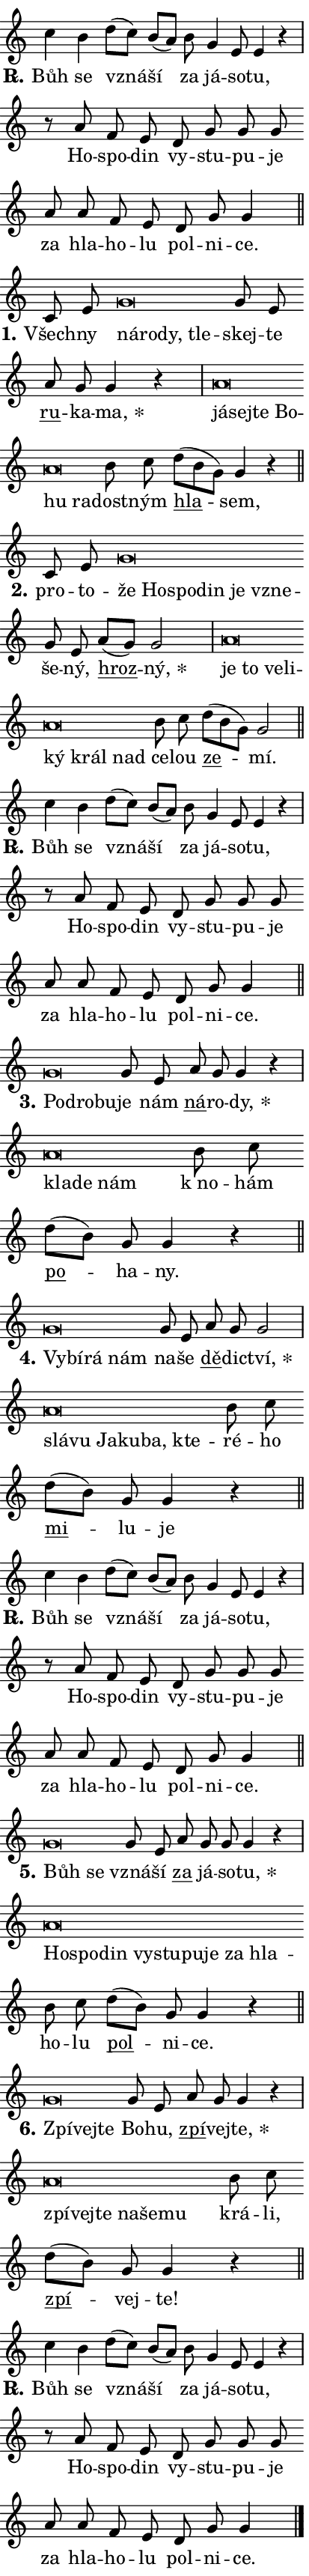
\version "2.24.0"
\header { tagline = "" }
\paper {
  indent = 0\cm
  top-margin = 0\cm
  right-margin = 0.13\cm % to fit lyric hyphens
  bottom-margin = 0\cm
  left-margin = 0\cm
  paper-width = 7\cm
  page-breaking = #ly:one-page-breaking
  system-system-spacing.basic-distance = #11
  score-system-spacing.basic-distance = #11
  ragged-last = ##f
}


%% Author: Thomas Morley
%% https://lists.gnu.org/archive/html/lilypond-user/2020-05/msg00002.html
#(define (line-position grob)
"Returns position of @var[grob} in current system:
   @code{'start}, if at first time-step
   @code{'end}, if at last time-step
   @code{'middle} otherwise
"
  (let* ((col (ly:item-get-column grob))
         (ln (ly:grob-object col 'left-neighbor))
         (rn (ly:grob-object col 'right-neighbor))
         (col-to-check-left (if (ly:grob? ln) ln col))
         (col-to-check-right (if (ly:grob? rn) rn col))
         (break-dir-left
           (and
             (ly:grob-property col-to-check-left 'non-musical #f)
             (ly:item-break-dir col-to-check-left)))
         (break-dir-right
           (and
             (ly:grob-property col-to-check-right 'non-musical #f)
             (ly:item-break-dir col-to-check-right))))
        (cond ((eqv? 1 break-dir-left) 'start)
              ((eqv? -1 break-dir-right) 'end)
              (else 'middle))))

#(define (tranparent-at-line-position vctor)
  (lambda (grob)
  "Relying on @code{line-position} select the relevant enry from @var{vctor}.
Used to determine transparency,"
    (case (line-position grob)
      ((end) (not (vector-ref vctor 0)))
      ((middle) (not (vector-ref vctor 1)))
      ((start) (not (vector-ref vctor 2))))))

noteHeadBreakVisibility =
#(define-music-function (break-visibility)(vector?)
"Makes @code{NoteHead}s transparent relying on @var{break-visibility}"
#{
  \override NoteHead.transparent =
    #(tranparent-at-line-position break-visibility)
#})

#(define delete-ledgers-for-transparent-note-heads
  (lambda (grob)
    "Reads whether a @code{NoteHead} is transparent.
If so this @code{NoteHead} is removed from @code{'note-heads} from
@var{grob}, which is supposed to be @code{LedgerLineSpanner}.
As a result ledgers are not printed for this @code{NoteHead}"
    (let* ((nhds-array (ly:grob-object grob 'note-heads))
           (nhds-list
             (if (ly:grob-array? nhds-array)
                 (ly:grob-array->list nhds-array)
                 '()))
           ;; Relies on the transparent-property being done before
           ;; Staff.LedgerLineSpanner.after-line-breaking is executed.
           ;; This is fragile ...
           (to-keep
             (remove
               (lambda (nhd)
                 (ly:grob-property nhd 'transparent #f))
               nhds-list)))
      ;; TODO find a better method to iterate over grob-arrays, similiar
      ;; to filter/remove etc for lists
      ;; For now rebuilt from scratch
      (set! (ly:grob-object grob 'note-heads)  '())
      (for-each
        (lambda (nhd)
          (ly:pointer-group-interface::add-grob grob 'note-heads nhd))
        to-keep))))

squashNotes = {
  \override NoteHead.X-extent = #'(-0.2 . 0.2)
  \override NoteHead.Y-extent = #'(-0.75 . 0)
  \override NoteHead.stencil =
    #(lambda (grob)
       (let ((pos (ly:grob-property grob 'staff-position)))
         (begin
           (if (< pos -7) (display "ERROR: Lower brevis then expected\n") (display ""))
           (if (<= pos -6) ly:text-interface::print ly:note-head::print))))
}
unSquashNotes = {
  \revert NoteHead.X-extent
  \revert NoteHead.Y-extent
  \revert NoteHead.stencil
}

hideNotes = \noteHeadBreakVisibility #begin-of-line-visible
unHideNotes = \noteHeadBreakVisibility #all-visible

% work-around for resetting accidentals
% https://lilypond.org/doc/v2.23/Documentation/notation/displaying-rhythms#unmetered-music
cadenzaMeasure = {
  \cadenzaOff
  \partial 1024 s1024
  \cadenzaOn
}

#(define-markup-command (accent layout props text) (markup?)
  "Underline accented syllable"
  (interpret-markup layout props
    #{\markup \override #'(offset . 4.3) \underline { #text }#}))

responsum = \markup \concat {
  "R" \hspace #-1.05 \path #0.1 #'((moveto 0 0.07) (lineto 0.9 0.8)) \hspace #0.05 "."
}

spaceSize = #0.6828661417322834 % exact space size for TeX Gyre Schola

\layout {
  \context {
    \Staff
    \remove "Time_signature_engraver"
    \override LedgerLineSpanner.after-line-breaking = #delete-ledgers-for-transparent-note-heads
  }
  \context {
    \Lyrics {
      \override LyricSpace.minimum-distance = \spaceSize
      \override LyricText.font-name = #"TeX Gyre Schola"
      \override LyricText.font-size = 1
      \override StanzaNumber.font-name = #"TeX Gyre Schola Bold"
      \override StanzaNumber.font-size = 1
    }
  }
  \context {
    \Score 
    \override NoteHead.text =
      #(lambda (grob) 
        (let ((pos (ly:grob-property grob 'staff-position)))
          #{\markup {
            \combine
              \halign #-0.55 \raise #(if (= pos -6) 0 0.5) \override #'(thickness . 2) \draw-line #'(3.2 . 0)
              \musicglyph "noteheads.sM1"
          }#}))
  }
}

% magnetic-lyrics.ily
%
%   written by
%     Jean Abou Samra <jean@abou-samra.fr>
%     Werner Lemberg <wl@gnu.org>
%
%   adapted by
%     Jiri Hon <jiri.hon@gmail.com>
%
% Version 2022-Apr-15

% https://www.mail-archive.com/lilypond-user@gnu.org/msg149350.html

#(define (Left_hyphen_pointer_engraver context)
   "Collect syllable-hyphen-syllable occurrences in lyrics and store
them in properties.  This engraver only looks to the left.  For
example, if the lyrics input is @code{foo -- bar}, it does the
following.

@itemize @bullet
@item
Set the @code{text} property of the @code{LyricHyphen} grob between
@q{foo} and @q{bar} to @code{foo}.

@item
Set the @code{left-hyphen} property of the @code{LyricText} grob with
text @q{foo} to the @code{LyricHyphen} grob between @q{foo} and
@q{bar}.
@end itemize

Use this auxiliary engraver in combination with the
@code{lyric-@/text::@/apply-@/magnetic-@/offset!} hook."
   (let ((hyphen #f)
         (text #f))
     (make-engraver
      (acknowledgers
       ((lyric-syllable-interface engraver grob source-engraver)
        (set! text grob)))
      (end-acknowledgers
       ((lyric-hyphen-interface engraver grob source-engraver)
        ;(when (not (grob::has-interface grob 'lyric-space-interface))
          (set! hyphen grob)));)
      ((stop-translation-timestep engraver)
       (when (and text hyphen)
         (ly:grob-set-object! text 'left-hyphen hyphen))
       (set! text #f)
       (set! hyphen #f)))))

#(define (lyric-text::apply-magnetic-offset! grob)
   "If the space between two syllables is less than the value in
property @code{LyricText@/.details@/.squash-threshold}, move the right
syllable to the left so that it gets concatenated with the left
syllable.

Use this function as a hook for
@code{LyricText@/.after-@/line-@/breaking} if the
@code{Left_@/hyphen_@/pointer_@/engraver} is active."
   (let ((hyphen (ly:grob-object grob 'left-hyphen #f)))
     (when hyphen
       (let ((left-text (ly:spanner-bound hyphen LEFT)))
         (when (grob::has-interface left-text 'lyric-syllable-interface)
           (let* ((common (ly:grob-common-refpoint grob left-text X))
                  (this-x-ext (ly:grob-extent grob common X))
                  (left-x-ext
                   (begin
                     ;; Trigger magnetism for left-text.
                     (ly:grob-property left-text 'after-line-breaking)
                     (ly:grob-extent left-text common X)))
                  ;; `delta` is the gap width between two syllables.
                  (delta (- (interval-start this-x-ext)
                            (interval-end left-x-ext)))
                  (details (ly:grob-property grob 'details))
                  (threshold (assoc-get 'squash-threshold details 0.2)))
             (when (< delta threshold)
               (let* (;; We have to manipulate the input text so that
                      ;; ligatures crossing syllable boundaries are not
                      ;; disabled.  For languages based on the Latin
                      ;; script this is essentially a beautification.
                      ;; However, for non-Western scripts it can be a
                      ;; necessity.
                      (lt (ly:grob-property left-text 'text))
                      (rt (ly:grob-property grob 'text))
                      (is-space (grob::has-interface hyphen 'lyric-space-interface))
                      (space (if is-space " " ""))
                      (extra-delta (if is-space spaceSize 0))
                      ;; Append new syllable.
                      (ltrt-space (if (and (string? lt) (string? rt))
                                (string-append lt space rt)
                                (make-concat-markup (list lt space rt))))
                      ;; Right-align `ltrt` to the right side.
                      (ltrt-space-markup (grob-interpret-markup
                               grob
                               (make-translate-markup
                                (cons (interval-length this-x-ext) 0)
                                (make-right-align-markup ltrt-space)))))
                 (begin
                   ;; Don't print `left-text`.
                   (ly:grob-set-property! left-text 'stencil #f)
                   ;; Set text and stencil (which holds all collected
                   ;; syllables so far) and shift it to the left.
                   (ly:grob-set-property! grob 'text ltrt-space)
                   (ly:grob-set-property! grob 'stencil ltrt-space-markup)
                   (ly:grob-translate-axis! grob (- (- delta extra-delta)) X))))))))))


#(define (lyric-hyphen::displace-bounds-first grob)
   ;; Make very sure this callback isn't triggered too early.
   (let ((left (ly:spanner-bound grob LEFT))
         (right (ly:spanner-bound grob RIGHT)))
     (ly:grob-property left 'after-line-breaking)
     (ly:grob-property right 'after-line-breaking)
     (ly:lyric-hyphen::print grob)))

squashThreshold = #0.4

\layout {
  \context {
    \Lyrics
    \consists #Left_hyphen_pointer_engraver
    \override LyricText.after-line-breaking =
      #lyric-text::apply-magnetic-offset!
    \override LyricHyphen.stencil = #lyric-hyphen::displace-bounds-first
    \override LyricText.details.squash-threshold = \squashThreshold
    \override LyricHyphen.minimum-distance = 0
    \override LyricHyphen.minimum-length = \squashThreshold
  }
}

squashText = \override LyricText.details.squash-threshold = 9999
unSquashText = \override LyricText.details.squash-threshold = \squashThreshold

leftText = \override LyricText.self-alignment-X = #LEFT
unLeftText = \revert LyricText.self-alignment-X

starOffset = #(lambda (grob) 
                (let ((x_offset (ly:self-alignment-interface::aligned-on-x-parent grob)))
                  (if (= x_offset 0) 0 (+ x_offset 1.2))))

star = #(define-music-function (syllable)(string?)
"Append star separator at the end of a syllable"
#{
  \once \override LyricText.X-offset = #starOffset
  \lyricmode { \markup {
    #syllable
    \override #'((font-name . "TeX Gyre Schola Bold")) \hspace #0.2 \lower #0.65 \larger "*"
  } }
#})

starAccent = #(define-music-function (syllable)(string?)
"Append star separator at the end of a syllable and make accent"
#{
  \once \override LyricText.X-offset = #starOffset
  \lyricmode { \markup {
    \accent #syllable
    \override #'((font-name . "TeX Gyre Schola Bold")) \hspace #0.2 \lower #0.65 \larger "*"
  } }
#})

breath = #(define-music-function (syllable)(string?)
"Append breathing indicator at the end of a syllable"
#{
  \lyricmode { \markup { #syllable "+" } }
#})

optionalBreath = #(define-music-function (syllable)(string?)
"Append optional breathing indicator at the end of a syllable"
#{
  \lyricmode { \markup { #syllable "(+)" } }
#})


\score {
    <<
        \new Voice = "melody" { \cadenzaOn \key c \major \relative { c''4 b d8[( c)] b[( a)] \bar "" b g4 e8 e4 r \cadenzaMeasure \bar "|" r8 a f e \bar "" d g g g \bar "" a a f e d g g4 \cadenzaMeasure \bar "||" \break } }
        \new Lyrics \lyricsto "melody" { \lyricmode { \set stanza = \responsum
Bůh se vzná -- ší za já -- so -- tu, Ho -- spo -- din vy -- stu -- pu -- je za hla -- ho -- lu pol -- ni -- ce. } }
    >>
    \layout {}
}

\score {
    <<
        \new Voice = "melody" { \cadenzaOn \key c \major \relative { c'8 e \bar "" \squashNotes g\breve*1/16 \hideNotes \breve*1/16 \bar "" \breve*1/16 \breve*1/16 \bar "" \unHideNotes \unSquashNotes g8 e \bar "" a g g4 r \cadenzaMeasure \bar "|" \squashNotes a\breve*1/16 \hideNotes \breve*1/16 \bar "" \breve*1/16 \bar "" \breve*1/16 \bar "" \breve*1/16 \breve*1/16 \bar "" \unHideNotes \unSquashNotes b8 c \bar "" d[( b g)] g4 r \cadenzaMeasure \bar "||" \break } }
        \new Lyrics \lyricsto "melody" { \lyricmode { \set stanza = "1."
Všech -- ny \leftText ná -- \squashText ro -- dy, tle -- \unLeftText \unSquashText skej -- te \markup \accent ru -- ka -- \star ma, \leftText já -- \squashText sej -- te Bo -- hu ra -- \unLeftText \unSquashText dost -- ným \markup \accent hla -- sem, } }
    >>
    \layout {}
}

\score {
    <<
        \new Voice = "melody" { \cadenzaOn \key c \major \relative { c'8 e \bar "" \squashNotes g\breve*1/16 \hideNotes \breve*1/16 \bar "" \breve*1/16 \bar "" \breve*1/16 \bar "" \breve*1/16 \breve*1/16 \bar "" \unHideNotes \unSquashNotes g8 e \bar "" a[( g)] g2 \cadenzaMeasure \bar "|" \squashNotes a\breve*1/16 \hideNotes \breve*1/16 \bar "" \breve*1/16 \bar "" \breve*1/16 \bar "" \breve*1/16 \bar "" \breve*1/16 \breve*1/16 \bar "" \unHideNotes \unSquashNotes b8 c \bar "" d[( b g)] g2 \cadenzaMeasure \bar "||" \break } }
        \new Lyrics \lyricsto "melody" { \lyricmode { \set stanza = "2."
pro -- to -- \leftText že \squashText Ho -- spo -- din je vzne -- \unLeftText \unSquashText še -- ný, \markup \accent hroz -- \star ný, \leftText je \squashText to ve -- li -- ký král nad \unLeftText \unSquashText ce -- lou \markup \accent ze -- mí. } }
    >>
    \layout {}
}

\score {
    <<
        \new Voice = "melody" { \cadenzaOn \key c \major \relative { c''4 b d8[( c)] b[( a)] \bar "" b g4 e8 e4 r \cadenzaMeasure \bar "|" r8 a f e \bar "" d g g g \bar "" a a f e d g g4 \cadenzaMeasure \bar "||" \break } }
        \new Lyrics \lyricsto "melody" { \lyricmode { \set stanza = \responsum
Bůh se vzná -- ší za já -- so -- tu, Ho -- spo -- din vy -- stu -- pu -- je za hla -- ho -- lu pol -- ni -- ce. } }
    >>
    \layout {}
}

\score {
    <<
        \new Voice = "melody" { \cadenzaOn \key c \major \relative { \squashNotes g'\breve*1/16 \hideNotes \breve*1/16 \breve*1/16 \bar "" \unHideNotes \unSquashNotes g8 e \bar "" a g g4 r \cadenzaMeasure \bar "|" \squashNotes a\breve*1/16 \hideNotes \breve*1/16 \breve*1/16 \bar "" \unHideNotes \unSquashNotes b8 c \bar "" d[( b)] g g4 r \cadenzaMeasure \bar "||" \break } }
        \new Lyrics \lyricsto "melody" { \lyricmode { \set stanza = "3."
\leftText Po -- \squashText dro -- bu -- \unLeftText \unSquashText je nám \markup \accent ná -- ro -- \star dy, \leftText kla -- \squashText de nám \unLeftText \unSquashText "k no" -- hám \markup \accent po -- ha -- ny. } }
    >>
    \layout {}
}

\score {
    <<
        \new Voice = "melody" { \cadenzaOn \key c \major \relative { \squashNotes g'\breve*1/16 \hideNotes \breve*1/16 \bar "" \breve*1/16 \breve*1/16 \bar "" \unHideNotes \unSquashNotes g8 e \bar "" a g g2 \cadenzaMeasure \bar "|" \squashNotes a\breve*1/16 \hideNotes \breve*1/16 \bar "" \breve*1/16 \bar "" \breve*1/16 \bar "" \breve*1/16 \breve*1/16 \bar "" \unHideNotes \unSquashNotes b8 c \bar "" d[( b)] g g4 r \cadenzaMeasure \bar "||" \break } }
        \new Lyrics \lyricsto "melody" { \lyricmode { \set stanza = "4."
\leftText Vy -- \squashText bí -- rá nám \unLeftText \unSquashText na -- še \markup \accent dě -- dic -- \star tví, \leftText slá -- \squashText vu Ja -- ku -- ba, kte -- \unLeftText \unSquashText ré -- ho \markup \accent mi -- lu -- je } }
    >>
    \layout {}
}

\score {
    <<
        \new Voice = "melody" { \cadenzaOn \key c \major \relative { c''4 b d8[( c)] b[( a)] \bar "" b g4 e8 e4 r \cadenzaMeasure \bar "|" r8 a f e \bar "" d g g g \bar "" a a f e d g g4 \cadenzaMeasure \bar "||" \break } }
        \new Lyrics \lyricsto "melody" { \lyricmode { \set stanza = \responsum
Bůh se vzná -- ší za já -- so -- tu, Ho -- spo -- din vy -- stu -- pu -- je za hla -- ho -- lu pol -- ni -- ce. } }
    >>
    \layout {}
}

\score {
    <<
        \new Voice = "melody" { \cadenzaOn \key c \major \relative { \squashNotes g'\breve*1/16 \hideNotes \breve*1/16 \bar "" \unHideNotes \unSquashNotes g8 e \bar "" a g g g4 r \cadenzaMeasure \bar "|" \squashNotes a\breve*1/16 \hideNotes \breve*1/16 \bar "" \breve*1/16 \bar "" \breve*1/16 \bar "" \breve*1/16 \bar "" \breve*1/16 \bar "" \breve*1/16 \bar "" \breve*1/16 \breve*1/16 \bar "" \unHideNotes \unSquashNotes b8 c \bar "" d[( b)] g g4 r \cadenzaMeasure \bar "||" \break } }
        \new Lyrics \lyricsto "melody" { \lyricmode { \set stanza = "5."
\leftText Bůh \squashText se \unLeftText \unSquashText vzná -- ší \markup \accent za já -- so -- \star tu, \leftText Ho -- \squashText spo -- din vy -- stu -- pu -- je za hla -- \unLeftText \unSquashText ho -- lu \markup \accent pol -- ni -- ce. } }
    >>
    \layout {}
}

\score {
    <<
        \new Voice = "melody" { \cadenzaOn \key c \major \relative { \squashNotes g'\breve*1/16 \hideNotes \breve*1/16 \breve*1/16 \bar "" \unHideNotes \unSquashNotes g8 e \bar "" a g g4 r \cadenzaMeasure \bar "|" \squashNotes a\breve*1/16 \hideNotes \breve*1/16 \bar "" \breve*1/16 \bar "" \breve*1/16 \bar "" \breve*1/16 \breve*1/16 \bar "" \unHideNotes \unSquashNotes b8 c \bar "" d[( b)] g g4 r \cadenzaMeasure \bar "||" \break } }
        \new Lyrics \lyricsto "melody" { \lyricmode { \set stanza = "6."
\leftText Zpí -- \squashText vej -- te \unLeftText \unSquashText Bo -- hu, \markup \accent zpí -- vej -- \star te, \leftText zpí -- \squashText vej -- te na -- še -- mu \unLeftText \unSquashText krá -- li, \markup \accent zpí -- vej -- te! } }
    >>
    \layout {}
}

\score {
    <<
        \new Voice = "melody" { \cadenzaOn \key c \major \relative { c''4 b d8[( c)] b[( a)] \bar "" b g4 e8 e4 r \cadenzaMeasure \bar "|" r8 a f e \bar "" d g g g \bar "" a a f e d g g4 \cadenzaMeasure \bar "||" \break } \bar "|." }
        \new Lyrics \lyricsto "melody" { \lyricmode { \set stanza = \responsum
Bůh se vzná -- ší za já -- so -- tu, Ho -- spo -- din vy -- stu -- pu -- je za hla -- ho -- lu pol -- ni -- ce. } }
    >>
    \layout {}
}
